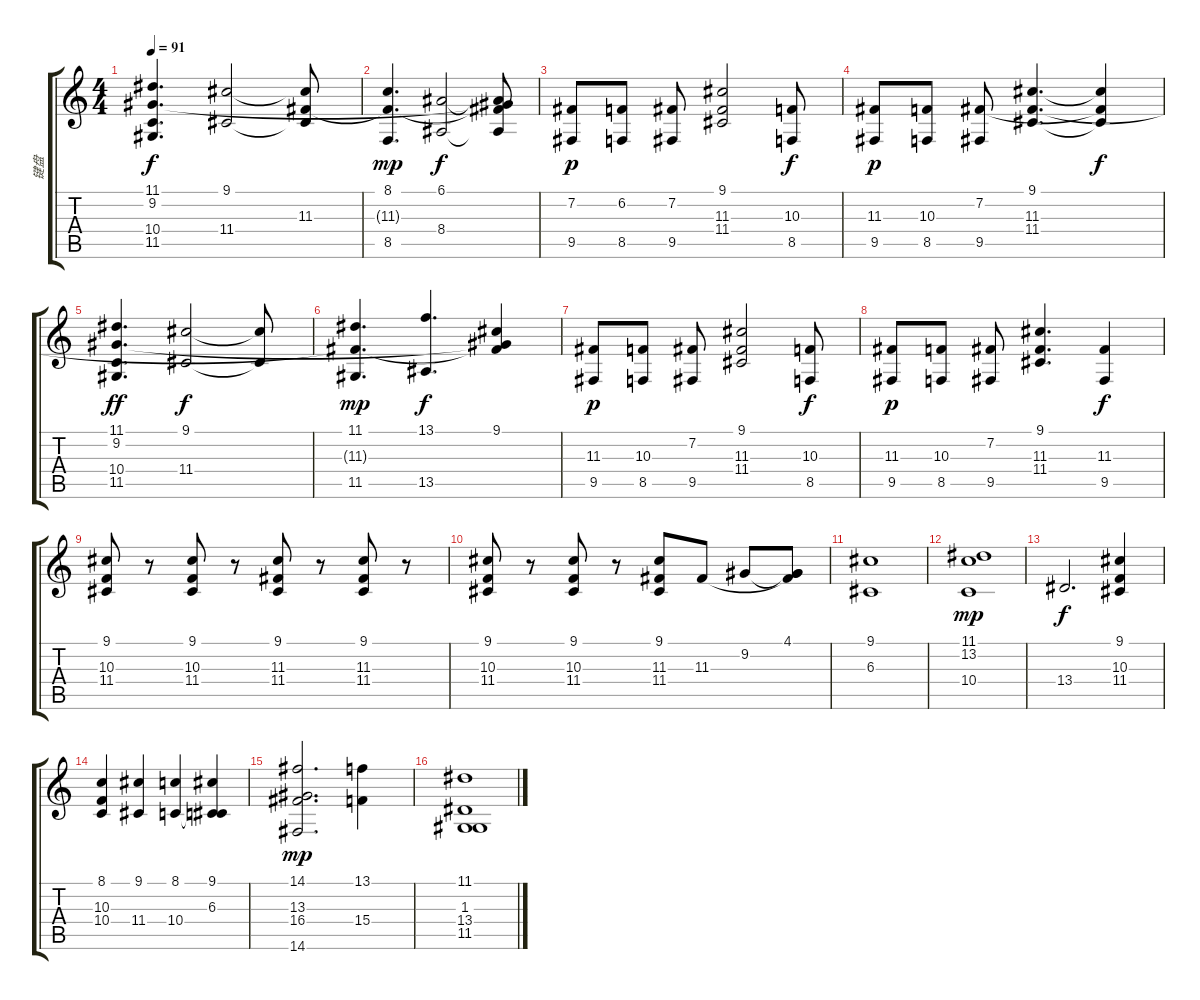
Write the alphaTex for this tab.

\track ("键盘" "键盘") {instrument stringensemble1}
\staff {score tabs}
\tuning (E4 B3 G3 D3 A2 E2) {hide}
\ts (4 4)
\tempo 91
\clef g2
\ks c
(11.1 9.2 10.4 11.5).4{d dy f} (9.1 11.4).2 (9.1{t} 11.3{t} 11.4{t}).8 |
(8.1 11.3{t} 8.5).4{d dy mp} (6.1 8.4).2{dy f} (6.1{t} 9.2{t} 11.3{t} 8.4{t}).8 |
(7.2 9.5).8{dy p} (6.2 8.5).8 (7.2 9.5).8 (9.1 11.3 11.4).2 (10.3 8.5).8{dy f} |
(11.3 9.5).8{dy p} (10.3 8.5).8 (7.2 9.5).8 (9.1 11.3 11.4).4{d} (9.1{t} 7.2{t} 11.4{t}).4{dy f} |
(11.1 9.2 10.4 11.5).4{d dy ff} (9.1 11.4).2{dy f} (9.1{t} 11.4{t}).8 |
(11.1 11.3{t} 11.5).4{d dy mp} (13.1 13.5).4{d dy f} (9.1 9.2{t} 11.3{t}).4 |
(11.3 9.5).8{dy p} (10.3 8.5).8 (7.2 9.5).8 (9.1 11.3 11.4).2 (10.3 8.5).8{dy f} |
(11.3 9.5).8{dy p} (10.3 8.5).8 (7.2 9.5).8 (9.1 11.3 11.4).4{d} (11.3 9.5).4{dy f} |
(9.1 10.3 11.4).8 r.8 (9.1 10.3 11.4).8 r.8 (9.1 11.3 11.4).8 r.8 (9.1 11.3 11.4).8 r.8 |
(9.1 10.3 11.4).8 r.8 (9.1 10.3 11.4).8 r.8 (9.1 11.3 11.4).8 11.3.8 9.2.8 (4.1 9.2{t} 11.3{t}).8 |
(9.1 6.3).1 |
(11.1 13.2 10.4).1{dy mp} |
13.4.2{d dy f} (9.1 10.3 11.4).4 |
(8.1 10.3 10.4).4 (9.1 11.4).4 (8.1 10.4).4 (9.1 6.3 10.4{t}).4 |
(14.1 13.3 16.4 14.6).2{d dy mp} (13.1 15.4).4 |
(11.1 1.3 13.4 11.5).1
